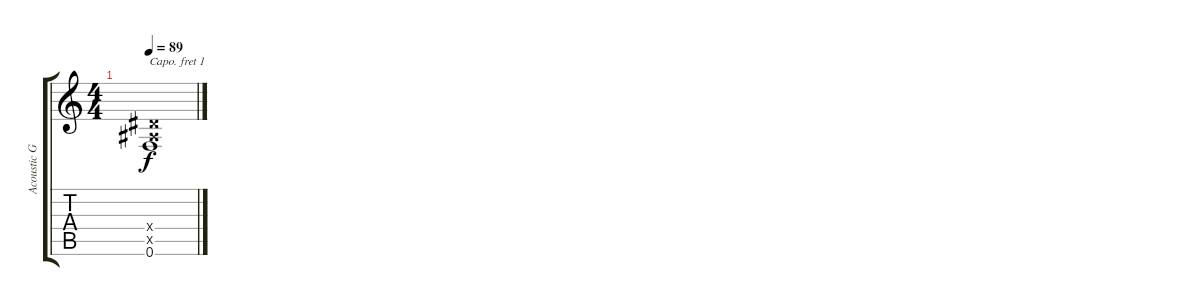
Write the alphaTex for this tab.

\track ("Acoustic Guitar" "Acoustic G") {instrument acousticguitarsteel}
\staff {score tabs}
\capo 1
\tuning (E4 B3 G3 D3 A2 E2) {hide}
\ts (4 4)
\tempo 89
\clef g2
\ks c
(0.4{x} 0.5{x} 0.6).1{dy f}
